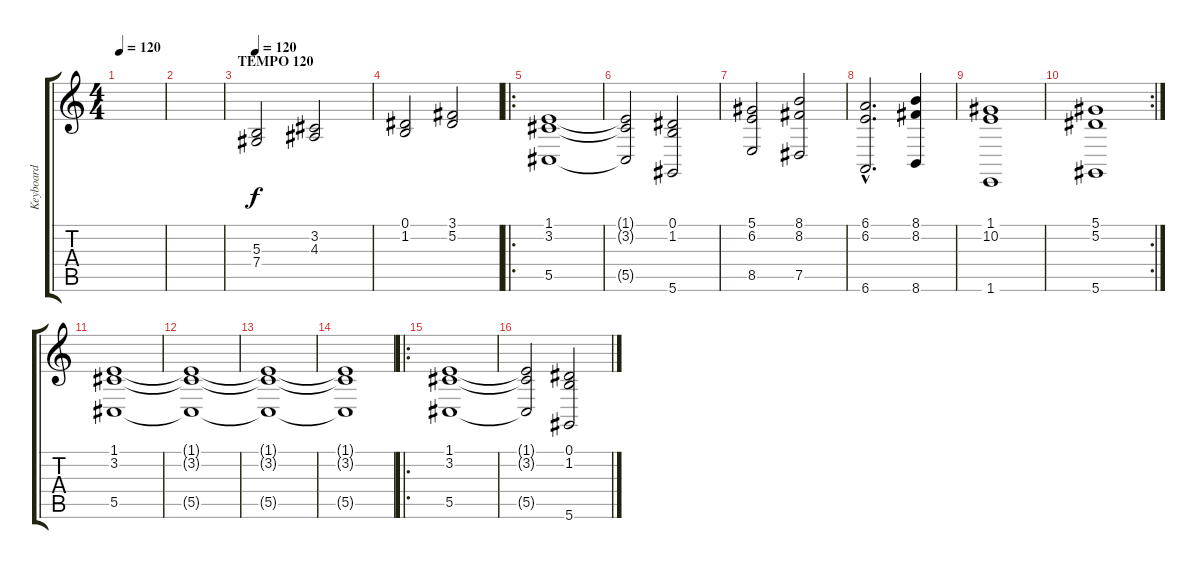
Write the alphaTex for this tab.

\track ("Keyboard" "Keyboard") {instrument stringensemble1}
\staff {score tabs}
\tuning (Eb4 Bb3 Gb3 Db3 Ab2 Eb2) {hide}
\ts (4 4)
\tempo 120
\tempo 50
\tempo 120
\clef g2
\ks c
|
|
\section ("" "TEMPO 120")
\tempo 120
(5.3 7.4).2 (3.2 4.3).2 |
(0.1 1.2).2 (3.1 5.2).2 |
\ro
(1.1 3.2 5.5).1 |
(1.1{t} 3.2{t} 5.5{t}).2 (0.1 1.2 5.6).2 |
(5.1 6.2 8.5).2 (8.1 8.2 7.5).2 |
(6.1{hac} 6.2{hac} 6.6{hac}).2{d} (8.1 8.2 8.6).4 |
(1.1 10.2 1.6).1 |
\rc 2
(5.1 5.2 5.6).1 |
(1.1 3.2 5.5).1 |
(1.1{t} 3.2{t} 5.5{t}).1 |
(1.1{t} 3.2{t} 5.5{t}).1 |
(1.1{t} 3.2{t} 5.5{t}).1 |
\ro
(1.1 3.2 5.5).1 |
(1.1{t} 3.2{t} 5.5{t}).2 (0.1 1.2 5.6).2
